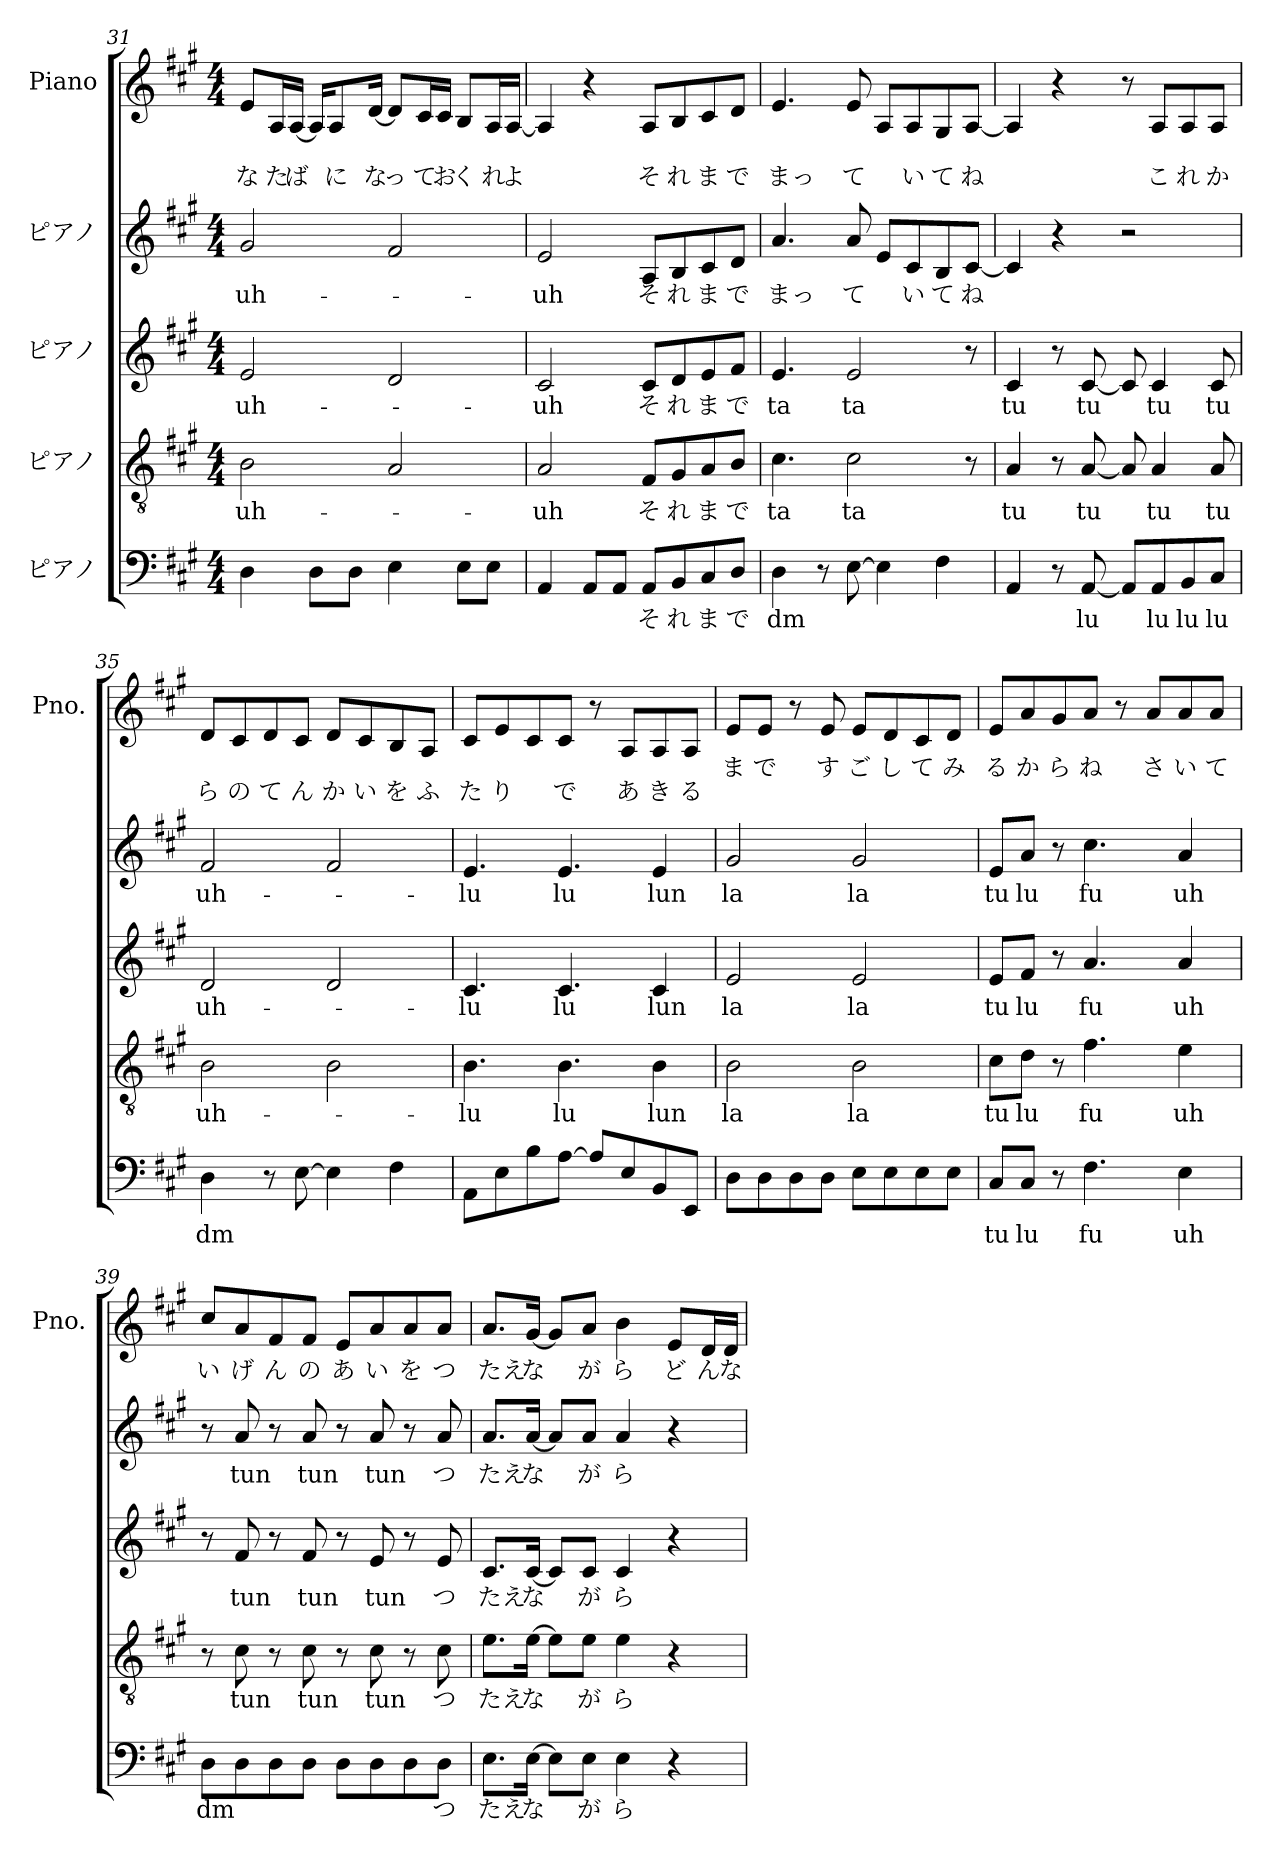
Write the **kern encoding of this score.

**kern	**text	**kern	**text	**kern	**text	**kern	**text	**kern	**text	**text
*part5	*part5	*part4	*part4	*part3	*part3	*part2	*part2	*part1	*part1	*part1
*staff5	*staff5	*staff4	*staff4	*staff3	*staff3	*staff2	*staff2	*staff1	*staff1	*staff1
*I"ピアノ	*	*I"ピアノ	*	*I"ピアノ	*	*I"ピアノ	*	*I"Piano	*	*
*	*	*	*	*	*	*	*	*I'Pno.	*	*
*clefF4	*	*clefGv2	*	*clefG2	*	*clefG2	*	*clefG2	*	*
*k[f#c#g#]	*	*k[f#c#g#]	*	*k[f#c#g#]	*	*k[f#c#g#]	*	*k[f#c#g#]	*	*
*M4/4	*	*M4/4	*	*M4/4	*	*M4/4	*	*M4/4	*	*
=31	=31	=31	=31	=31	=31	=31	=31	=31	=31	=31
4D	.	2B	uh-	2e	uh-	2g#	uh-	8eL	.	な
.	.	.	.	.	.	.	.	16AL	.	た
.	.	.	.	.	.	.	.	[16AJJ	.	ば
8DL	.	.	.	.	.	.	.	16AKL]	.	.
.	.	.	.	.	.	.	.	8A	.	に
8DJ	.	.	.	.	.	.	.	.	.	.
.	.	.	.	.	.	.	.	[16dJk	.	な
4E	.	2A	.	2d	.	2f#	.	8dL]	.	っ
.	.	.	.	.	.	.	.	16c#L	.	て
.	.	.	.	.	.	.	.	16c#JJ	.	お
8EL	.	.	.	.	.	.	.	8BL	.	く
8EJ	.	.	.	.	.	.	.	16AL	.	れ
.	.	.	.	.	.	.	.	[16AJJ	.	よ
=32	=32	=32	=32	=32	=32	=32	=32	=32	=32	=32
4AA	.	2A	-uh	2c#	-uh	2e	-uh	4A]	.	.
8AAL	.	.	.	.	.	.	.	4r	.	.
8AAJ	.	.	.	.	.	.	.	.	.	.
8AAL	そ	8F#L	そ	8c#L	そ	8AL	そ	8AL	.	そ
8BB	れ	8G#	れ	8d	れ	8B	れ	8B	.	れ
8C#	ま	8A	ま	8e	ま	8c#	ま	8c#	.	ま
8DJ	で	8BJ	で	8f#J	で	8dJ	で	8dJ	.	で
=33	=33	=33	=33	=33	=33	=33	=33	=33	=33	=33
4D	dm	4.c#	ta	4.e	ta	4.a	まっ	4.e	.	まっ
8r	.	.	.	.	.	.	.	.	.	.
[8E	.	2c#	ta	2e	ta	8a	て	8e	.	て
4E]	.	.	.	.	.	8eL	.	8AL	.	.
.	.	.	.	.	.	8c#	い	8A	.	い
4F#	.	.	.	.	.	8B	て	8G#	.	て
.	.	8r	.	8r	.	[8c#J	ね	[8AJ	.	ね
=34	=34	=34	=34	=34	=34	=34	=34	=34	=34	=34
4AA	.	4A	tu	4c#	tu	4c#]	.	4A]	.	.
8r	.	8r	.	8r	.	4r	.	4r	.	.
[8AA	lu	[8A	tu	[8c#	tu	.	.	.	.	.
8AAL]	.	8A]	.	8c#]	.	2r	.	8r	.	.
8AA	lu	4A	tu	4c#	tu	.	.	8AL	.	こ
8BB	lu	.	.	.	.	.	.	8A	.	れ
8C#J	lu	8A	tu	8c#	tu	.	.	8AJ	.	か
=35	=35	=35	=35	=35	=35	=35	=35	=35	=35	=35
4D	dm	2B	uh-	2d	uh-	2f#	uh-	8dL	.	ら
.	.	.	.	.	.	.	.	8c#	.	の
8r	.	.	.	.	.	.	.	8d	.	て
[8E	.	.	.	.	.	.	.	8c#J	.	ん
4E]	.	2B	.	2d	.	2f#	.	8dL	.	か
.	.	.	.	.	.	.	.	8c#	.	い
4F#	.	.	.	.	.	.	.	8B	.	を
.	.	.	.	.	.	.	.	8AJ	.	ふ
=36	=36	=36	=36	=36	=36	=36	=36	=36	=36	=36
8AAL	.	4.B	-lu	4.c#	-lu	4.e	-lu	8c#L	.	た
8E	.	.	.	.	.	.	.	8e	.	り
8B	.	.	.	.	.	.	.	8c#	.	.
[8AJ	.	4.B	lu	4.c#	lu	4.e	lu	8c#J	.	で
8AL]	.	.	.	.	.	.	.	8r	.	.
8E	.	.	.	.	.	.	.	8AL	.	あ
8BB	.	4B	lun	4c#	lun	4e	lun	8A	.	き
8EEJ	.	.	.	.	.	.	.	8AJ	.	る
=37	=37	=37	=37	=37	=37	=37	=37	=37	=37	=37
8DL	.	2B	la	2e	la	2g#	la	8eL	ま	.
8D	.	.	.	.	.	.	.	8eJ	で	.
8D	.	.	.	.	.	.	.	8r	.	.
8DJ	.	.	.	.	.	.	.	8e	す	.
8EL	.	2B	la	2e	la	2g#	la	8eL	ご	.
8E	.	.	.	.	.	.	.	8d	し	.
8E	.	.	.	.	.	.	.	8c#	て	.
8EJ	.	.	.	.	.	.	.	8dJ	み	.
=38	=38	=38	=38	=38	=38	=38	=38	=38	=38	=38
8C#L	tu	8c#L	tu	8eL	tu	8eL	tu	8eL	る	.
8C#J	lu	8dJ	lu	8f#J	lu	8aJ	lu	8a	か	.
8r	.	8r	.	8r	.	8r	.	8g#	ら	.
4.F#	fu	4.f#	fu	4.a	fu	4.cc#	fu	8aJ	ね	.
.	.	.	.	.	.	.	.	8r	.	.
.	.	.	.	.	.	.	.	8aL	さ	.
4E	uh	4e	uh	4a	uh	4a	uh	8a	い	.
.	.	.	.	.	.	.	.	8aJ	て	.
=39	=39	=39	=39	=39	=39	=39	=39	=39	=39	=39
8DL	dm	8r	.	8r	.	8r	.	8cc#L	い	.
8D	.	8c#	tun	8f#	tun	8a	tun	8a	げ	.
8D	.	8r	.	8r	.	8r	.	8f#	ん	.
8DJ	.	8c#	tun	8f#	tun	8a	tun	8f#J	の	.
8DL	.	8r	.	8r	.	8r	.	8eL	あ	.
8D	.	8c#	tun	8e	tun	8a	tun	8a	い	.
8D	.	8r	.	8r	.	8r	.	8a	を	.
8DJ	つ	8c#	つ	8e	つ	8a	つ	8aJ	つ	.
=40	=40	=40	=40	=40	=40	=40	=40	=40	=40	=40
8.EL	たえ	8.eL	たえ	8.c#L	たえ	8.aL	たえ	8.aL	たえ	.
[16EJk	な	[16eJk	な	[16c#Jk	な	[16aJk	な	[16g#Jk	な	.
8EL]	.	8eL]	.	8c#L]	.	8aL]	.	8g#L]	.	.
8EJ	が	8eJ	が	8c#J	が	8aJ	が	8aJ	が	.
4E	ら	4e	ら	4c#	ら	4a	ら	4b	ら	.
4r	.	4r	.	4r	.	4r	.	8eL	ど	.
.	.	.	.	.	.	.	.	16dL	ん	.
.	.	.	.	.	.	.	.	16dJJ	な	.
=	=	=	=	=	=	=	=	=	=	=
*-	*-	*-	*-	*-	*-	*-	*-	*-	*-	*-
